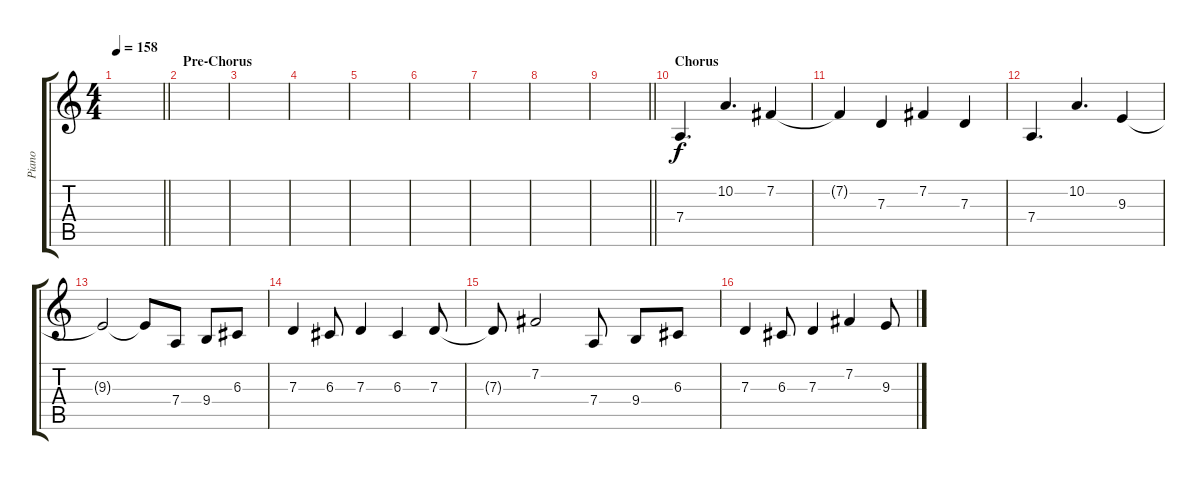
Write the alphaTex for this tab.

\track ("Piano" "Piano") {instrument electricgrandpiano}
\staff {score tabs}
\tuning (E4 B3 G3 D3 A2 E2) {hide}
\ts (4 4)
\tempo 158
\clef g2
\barLineRight lightlight
\ks c
|
\section ("" "Pre-Chorus")
|
|
|
|
|
|
|
\barLineRight lightlight
|
\section ("" "Chorus")
7.4.4{d} 10.2.4{d} 7.2.4 |
7.2{t}.4 7.3.4 7.2.4 7.3.4 |
7.4.4{d} 10.2.4{d} 9.3.4 |
9.3{t}.2 9.3{t}.8 7.4.8 9.4.8 6.3.8 |
7.3.4 6.3.8 7.3.4 6.3.4 7.3.8 |
7.3{t}.8 7.2.2 7.4.8 9.4.8 6.3.8 |
7.3.4 6.3.8 7.3.4 7.2.4 9.3.8
